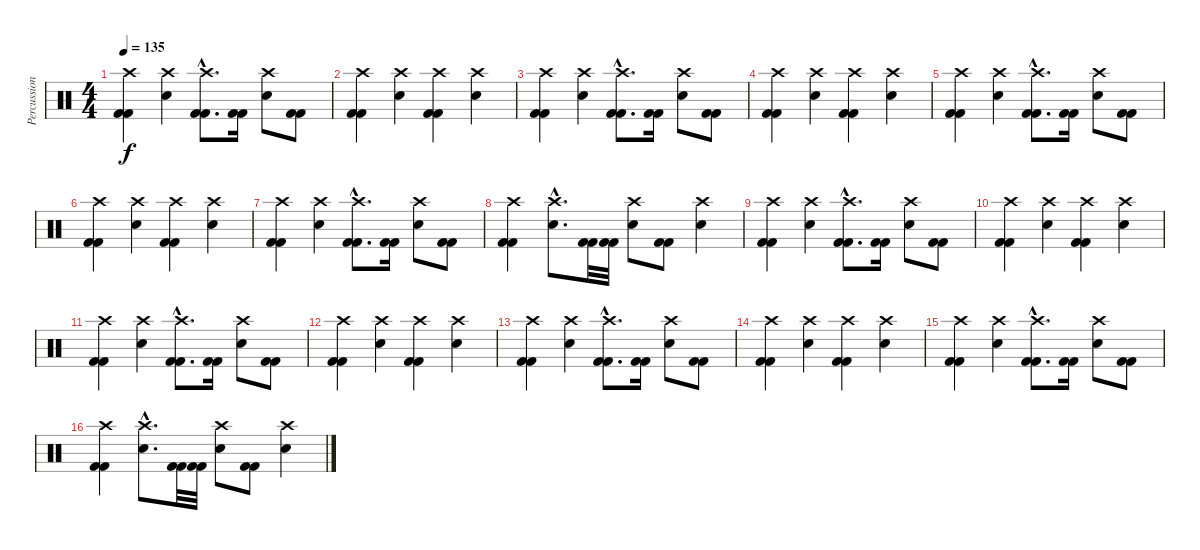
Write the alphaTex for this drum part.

\track ("Percussions" "Percussion") {instrument percussion}
\staff {score}
\articulation defaults
\ts (4 4)
\tempo 135
\clef neutral
\ks c
("Kick (hit) 2" "Kick (hit) 2" "Crash high (hit)").4{dy f} ("Electric Snare (hit)" "Crash high (hit)").4 ("Kick (hit) 2"{hac} "Kick (hit) 2"{hac} "Crash high (hit)"{hac}).8{d} ("Kick (hit) 2" "Kick (hit) 2").16 ("Electric Snare (hit)" "Crash high (hit)").8 ("Kick (hit) 2" "Kick (hit) 2").8 |
("Kick (hit) 2" "Kick (hit) 2" "Crash high (hit)").4 ("Electric Snare (hit)" "Crash high (hit)").4 ("Kick (hit) 2" "Kick (hit) 2" "Crash high (hit)").4 ("Electric Snare (hit)" "Crash high (hit)").4 |
("Kick (hit) 2" "Kick (hit) 2" "Crash high (hit)").4 ("Electric Snare (hit)" "Crash high (hit)").4 ("Kick (hit) 2"{hac} "Kick (hit) 2"{hac} "Crash high (hit)"{hac}).8{d} ("Kick (hit) 2" "Kick (hit) 2").16 ("Electric Snare (hit)" "Crash high (hit)").8 ("Kick (hit) 2" "Kick (hit) 2").8 |
("Kick (hit) 2" "Kick (hit) 2" "Crash high (hit)").4 ("Electric Snare (hit)" "Crash high (hit)").4 ("Kick (hit) 2" "Kick (hit) 2" "Crash high (hit)").4 ("Electric Snare (hit)" "Crash high (hit)").4 |
("Kick (hit) 2" "Kick (hit) 2" "Crash high (hit)").4 ("Electric Snare (hit)" "Crash high (hit)").4 ("Kick (hit) 2"{hac} "Kick (hit) 2"{hac} "Crash high (hit)"{hac}).8{d} ("Kick (hit) 2" "Kick (hit) 2").16 ("Electric Snare (hit)" "Crash high (hit)").8 ("Kick (hit) 2" "Kick (hit) 2").8 |
("Kick (hit) 2" "Kick (hit) 2" "Crash high (hit)").4 ("Electric Snare (hit)" "Crash high (hit)").4 ("Kick (hit) 2" "Kick (hit) 2" "Crash high (hit)").4 ("Electric Snare (hit)" "Crash high (hit)").4 |
("Kick (hit) 2" "Kick (hit) 2" "Crash high (hit)").4 ("Electric Snare (hit)" "Crash high (hit)").4 ("Kick (hit) 2"{hac} "Kick (hit) 2"{hac} "Crash high (hit)"{hac}).8{d} ("Kick (hit) 2" "Kick (hit) 2").16 ("Electric Snare (hit)" "Crash high (hit)").8 ("Kick (hit) 2" "Kick (hit) 2").8 |
("Kick (hit) 2" "Kick (hit) 2" "Crash high (hit)").4 ("Electric Snare (hit)"{hac} "Crash high (hit)"{hac}).8{d} ("Kick (hit) 2" "Kick (hit) 2").32 ("Kick (hit) 2" "Kick (hit) 2").32 ("Electric Snare (hit)" "Crash high (hit)").8 ("Kick (hit) 2" "Kick (hit) 2").8 ("Electric Snare (hit)" "Crash high (hit)").4 |
("Kick (hit) 2" "Kick (hit) 2" "Crash high (hit)").4 ("Electric Snare (hit)" "Crash high (hit)").4 ("Kick (hit) 2"{hac} "Kick (hit) 2"{hac} "Crash high (hit)"{hac}).8{d} ("Kick (hit) 2" "Kick (hit) 2").16 ("Electric Snare (hit)" "Crash high (hit)").8 ("Kick (hit) 2" "Kick (hit) 2").8 |
("Kick (hit) 2" "Kick (hit) 2" "Crash high (hit)").4 ("Electric Snare (hit)" "Crash high (hit)").4 ("Kick (hit) 2" "Kick (hit) 2" "Crash high (hit)").4 ("Electric Snare (hit)" "Crash high (hit)").4 |
("Kick (hit) 2" "Kick (hit) 2" "Crash high (hit)").4 ("Electric Snare (hit)" "Crash high (hit)").4 ("Kick (hit) 2"{hac} "Kick (hit) 2"{hac} "Crash high (hit)"{hac}).8{d} ("Kick (hit) 2" "Kick (hit) 2").16 ("Electric Snare (hit)" "Crash high (hit)").8 ("Kick (hit) 2" "Kick (hit) 2").8 |
("Kick (hit) 2" "Kick (hit) 2" "Crash high (hit)").4 ("Electric Snare (hit)" "Crash high (hit)").4 ("Kick (hit) 2" "Kick (hit) 2" "Crash high (hit)").4 ("Electric Snare (hit)" "Crash high (hit)").4 |
("Kick (hit) 2" "Kick (hit) 2" "Crash high (hit)").4 ("Electric Snare (hit)" "Crash high (hit)").4 ("Kick (hit) 2"{hac} "Kick (hit) 2"{hac} "Crash high (hit)"{hac}).8{d} ("Kick (hit) 2" "Kick (hit) 2").16 ("Electric Snare (hit)" "Crash high (hit)").8 ("Kick (hit) 2" "Kick (hit) 2").8 |
("Kick (hit) 2" "Kick (hit) 2" "Crash high (hit)").4 ("Electric Snare (hit)" "Crash high (hit)").4 ("Kick (hit) 2" "Kick (hit) 2" "Crash high (hit)").4 ("Electric Snare (hit)" "Crash high (hit)").4 |
("Kick (hit) 2" "Kick (hit) 2" "Crash high (hit)").4 ("Electric Snare (hit)" "Crash high (hit)").4 ("Kick (hit) 2"{hac} "Kick (hit) 2"{hac} "Crash high (hit)"{hac}).8{d} ("Kick (hit) 2" "Kick (hit) 2").16 ("Electric Snare (hit)" "Crash high (hit)").8 ("Kick (hit) 2" "Kick (hit) 2").8 |
("Kick (hit) 2" "Kick (hit) 2" "Crash high (hit)").4 ("Electric Snare (hit)"{hac} "Crash high (hit)"{hac}).8{d} ("Kick (hit) 2" "Kick (hit) 2").32 ("Kick (hit) 2" "Kick (hit) 2").32 ("Electric Snare (hit)" "Crash high (hit)").8 ("Kick (hit) 2" "Kick (hit) 2").8 ("Electric Snare (hit)" "Crash high (hit)").4
